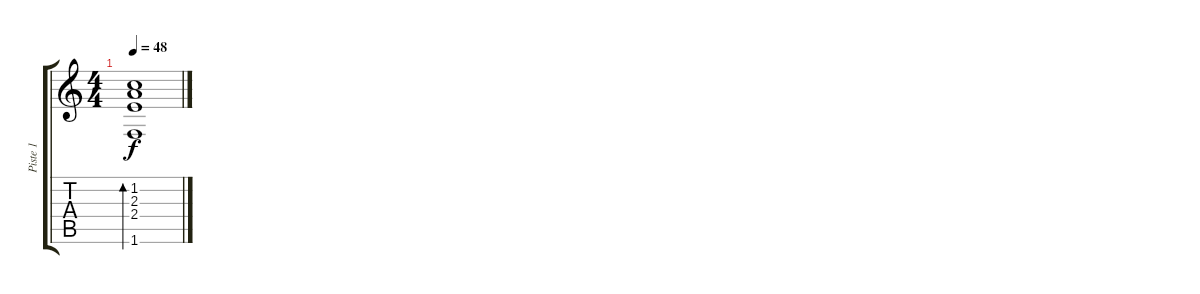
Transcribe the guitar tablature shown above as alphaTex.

\track ("Piste 1" "Piste 1") {instrument acousticguitarnylon}
\staff {score tabs}
\tuning (E4 B3 G3 D3 A2 E2) {hide}
\ts (4 4)
\tempo 48
\clef g2
\ks c
(1.2 2.3 2.4 1.6).1{bd 480 dy f}
